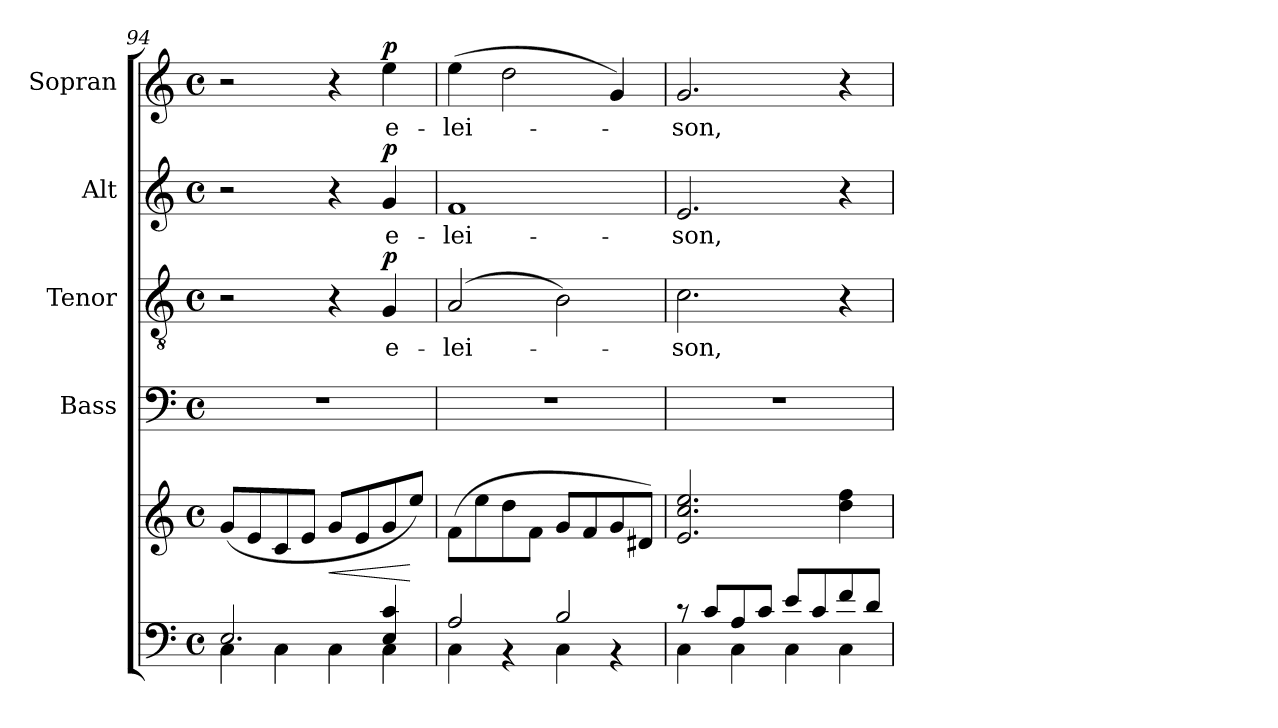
**kern	**kern	**dynam	**kern	**kern	**text	**dynam	**kern	**text	**dynam	**kern	**text	**dynam
*part5	*part5	*part5	*part4	*part3	*part3	*part3	*part2	*part2	*part2	*part1	*part1	*part1
*staff6	*staff5	*staff5/6	*staff4	*staff3	*staff3	*staff3	*staff2	*staff2	*staff2	*staff1	*staff1	*staff1
*	*	*	*I"Bass	*I"Tenor	*	*	*I"Alt	*	*	*I"Sopran	*	*
*	*	*	*I'B.	*I'T.	*	*	*I'A.	*	*	*I'S.	*	*
!!LO:PB:g=z
*clefF4	*clefG2	*	*clefF4	*clefGv2	*	*	*clefG2	*	*	*clefG2	*	*
*k[]	*k[]	*	*k[]	*k[]	*	*	*k[]	*	*	*k[]	*	*
*C:	*C:	*	*C:	*C:	*	*	*C:	*	*	*C:	*	*
*M4/4	*M4/4	*	*M4/4	*M4/4	*	*	*M4/4	*	*	*M4/4	*	*
*met(c)	*met(c)	*	*met(c)	*met(c)	*	*	*met(c)	*	*	*met(c)	*	*
=94	=94	=94	=94	=94	=94	=94	=94	=94	=94	=94	=94	=94
*^	*	*	*	*	*	*	*	*	*	*	*	*
2.E/	4C\	(<8g/L	.	1r	2r	.	.	2r	.	.	2r	.	.
.	.	8e/	.	.	.	.	.	.	.	.	.	.	.
.	4C\	8c/	.	.	.	.	.	.	.	.	.	.	.
.	.	8e/J	.	.	.	.	.	.	.	.	.	.	.
!	!	!	!LO:HP:b	!	!	!	!	!	!	!	!	!	!
.	4C\	8g/L	<	.	4r	.	.	4r	.	.	4r	.	.
.	.	8e/	.	.	.	.	.	.	.	.	.	.	.
!	!	!	!	!	!	!LO:LY:b	!LO:DY:a	!	!LO:LY:b	!LO:DY:a	!	!LO:LY:b	!LO:DY:a
4E/ 4c/	4C\	8g/	.	.	4G/	e-	p	4g/	e-	p	4ee\	e-	p
.	.	8ee/J)	[	.	.	.	.	.	.	.	.	.	.
=95	=95	=95	=95	=95	=95	=95	=95	=95	=95	=95	=95	=95	=95
!	!	!	!	!	!	!LO:LY:b	!	!	!LO:LY:b	!	!	!LO:LY:b	!
2A/	4C\	(>8f\L	.	1r	(2A/	-lei-	.	1f	-lei-	.	(>4ee\	-lei-	.
.	.	8ee\	.	.	.	.	.	.	.	.	.	.	.
.	4rBB	8dd\	.	.	.	.	.	.	.	.	2dd\	.	.
.	.	8f\J	.	.	.	.	.	.	.	.	.	.	.
2B/	4C\	8g/L	.	.	2B\)	.	.	.	.	.	.	.	.
.	.	8f/	.	.	.	.	.	.	.	.	.	.	.
.	4rBB	8g/	.	.	.	.	.	.	.	.	4g/)	.	.
.	.	8d#X/J)	.	.	.	.	.	.	.	.	.	.	.
=96	=96	=96	=96	=96	=96	=96	=96	=96	=96	=96	=96	=96	=96
!	!	!	!	!	!	!LO:LY:b	!	!	!LO:LY:b	!	!	!LO:LY:b	!
8rB	4C\	2.e/ 2.cc/ 2.ee/	.	1r	2.c\	-son,	.	2.e/	-son,	.	2.g/	-son,	.
8c/L	.	.	.	.	.	.	.	.	.	.	.	.	.
8A/	4C\	.	.	.	.	.	.	.	.	.	.	.	.
8c/J	.	.	.	.	.	.	.	.	.	.	.	.	.
8e/L	4C\	.	.	.	.	.	.	.	.	.	.	.	.
8c/	.	.	.	.	.	.	.	.	.	.	.	.	.
8f/	4C\	4dd\ 4ff\	.	.	4r	.	.	4r	.	.	4r	.	.
8d/J	.	.	.	.	.	.	.	.	.	.	.	.	.
*v	*v	*	*	*	*	*	*	*	*	*	*	*	*
=	=	=	=	=	=	=	=	=	=	=	=	=
*-	*-	*-	*-	*-	*-	*-	*-	*-	*-	*-	*-	*-
